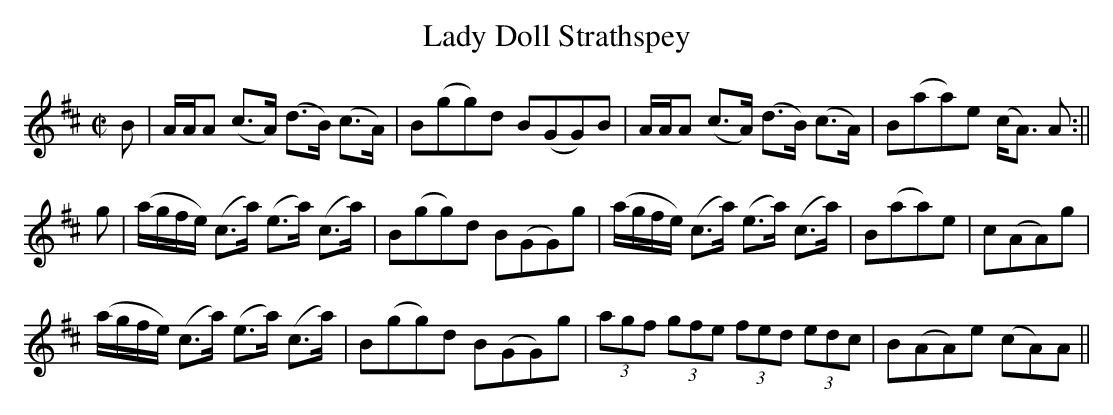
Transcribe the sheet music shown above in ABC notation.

X:1
T:Lady Doll Strathspey
M:C|
L:1/8
K:D
B|A/A/A (c>A) (d>B) (c>A)|B(gg)d B(GG)B|A/A/A (c>A) (d>B) (c>A)|B(aa)e (c<A) A:||
g|(a/g/f/e/) (c>a) (e>a) (c>a)|B(gg)d B(GG)g|(a/g/f/e/) (c>a) (e>a) (c>a)|B(aa)e|c(AA)g|
(a/g/f/e/) (c>a) (e>a) (c>a)|B(gg)d B(GG)g|(3agf (3gfe (3fed (3edc|B(AA)e (cA)A||
